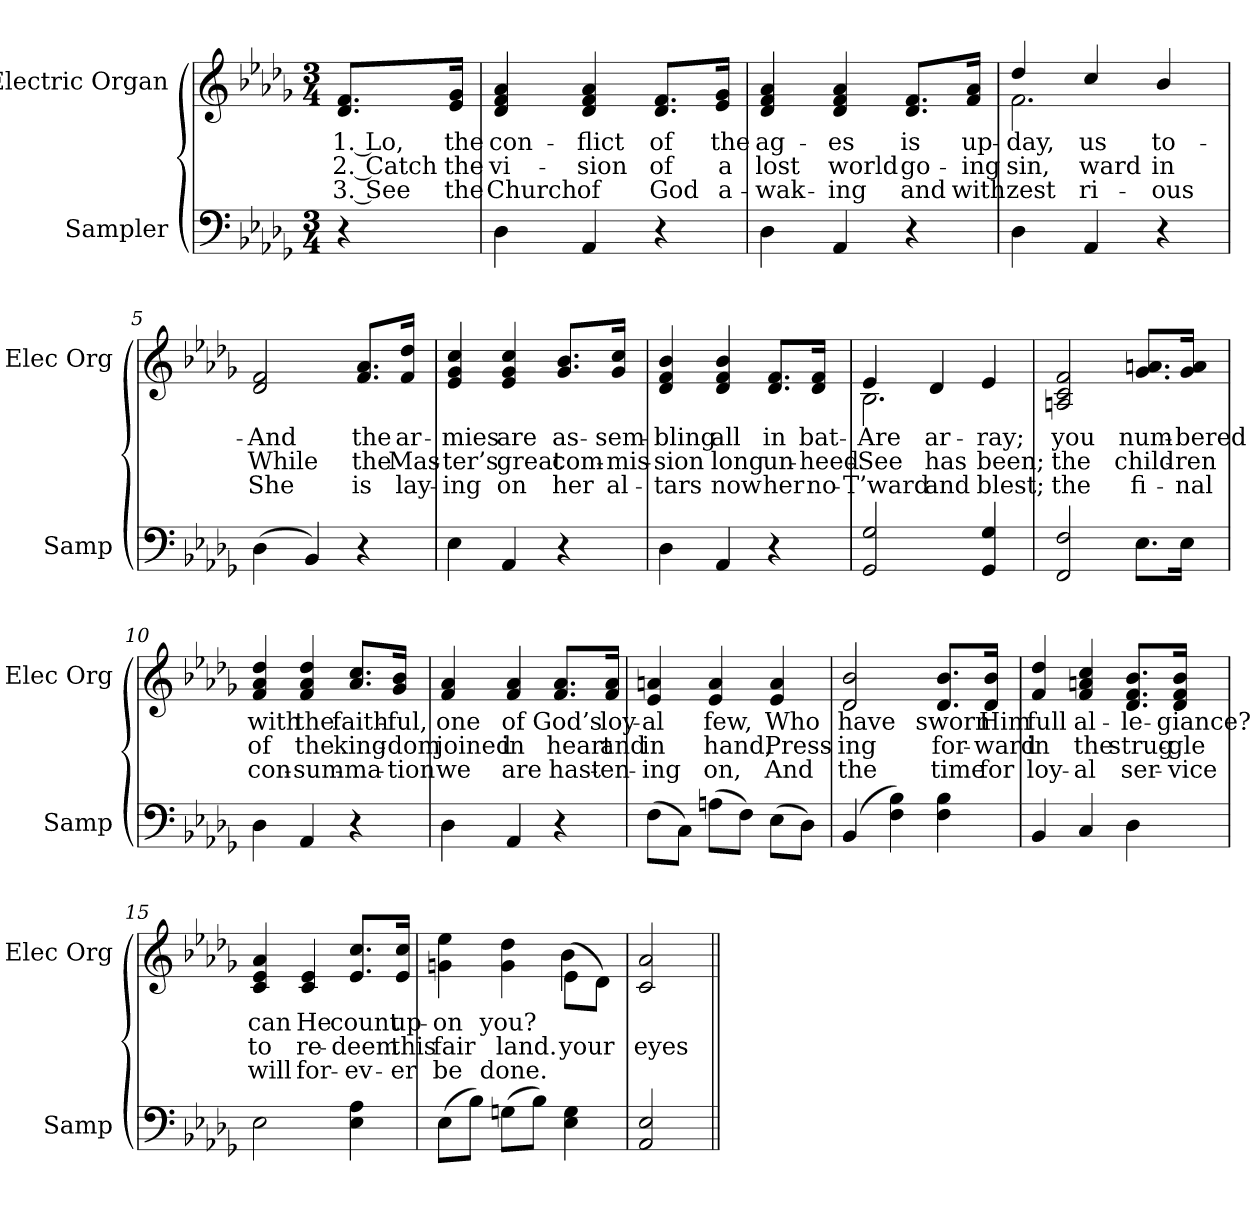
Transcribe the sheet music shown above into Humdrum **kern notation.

**kern	**kern	**text	**text	**text
*part2	*part1	*part1	*part1	*part1
*staff2	*staff1	*staff1	*staff1	*staff1
*I"Sampler	*I"Electric Organ	*	*	*
*I'Samp	*I'Elec Org	*	*	*
*clefF4	*clefG2	*	*	*
*k[b-e-a-d-g-]	*k[b-e-a-d-g-]	*	*	*
*D-:	*D-:	*	*	*
*M3/4	*M3/4	*	*	*
=1	=1	=1	=1	=1
4r	8.d-/ 8.f/L	1. Lo,	2. Catch	3. See
.	16e-/ 16g-/Jk	the	the	the
=2	=2	=2	=2	=2
4D-	4d- 4f 4a-	con-	vi-	Church
4AA-	4d- 4f 4a-	-flict	-sion	of
4r	8.d-/ 8.f/L	of	of	God
.	16e-/ 16g-/Jk	the	a	a-
=3	=3	=3	=3	=3
4D-	4d- 4f 4a-	ag-	lost	-wak-
4AA-	4d- 4f 4a-	-es	world	-ing
4r	8.d-/ 8.f/L	is	go-	and
.	16f/ 16a-/Jk	up-	-ing	with
=4	=4	=4	=4	=4
*	*^	*	*	*
4D-	4dd-/	2.f	-day,	sin,	zest
4AA-	4cc/	.	us	-ward	-ri-
4r	4b-/	.	to-	in	-ous
*	*v	*v	*	*	*
=5	=5	=5	=5	=5
(4D-	2d- 2f	And	While	She
4BB-)	.	.	.	.
4r	8.f/ 8.a-/L	the	the	is
.	16f/ 16dd-/Jk	ar-	Mas-	lay-
=6	=6	=6	=6	=6
4E-	4e- 4g- 4cc	-mies	-ter’s	-ing
4AA-	4e- 4g- 4cc	are	great	on
4r	8.g-/ 8.b-/L	as-	com-	her
.	16g-/ 16cc/Jk	-sem-	-mis-	al-
=7	=7	=7	=7	=7
4D-	4d- 4f 4b-	-bling	-sion	-tars
4AA-	4d- 4f 4b-	all	long	now
4r	8.d-/ 8.f/L	in	un-	her
.	16d-/ 16f/Jk	bat-	-heed-	no-
=8	=8	=8	=8	=8
*	*^	*	*	*
2GG- 2G-	4e-/	2.B-	Are	See	T’ward
.	4d-/	.	ar-	has	and
4GG- 4G-	4e-/	.	-ray;	been;	blest;
*	*v	*v	*	*	*
=9	=9	=9	=9	=9
2FF 2F	2An 2c 2f	you	the	the
8.E-\L	8.g-/ 8.an/L	num-	child-	fi-
16E-\Jk	16g-/ 16a/Jk	-bered	-ren	-nal
=10	=10	=10	=10	=10
4D-	4f 4a- 4dd-	with	of	con-
4AA-	4f 4a- 4dd-	the	the	-sum-
4r	8.a-/ 8.cc/L	faith-	king-	-ma-
.	16g-/ 16b-/Jk	-ful,	-dom	-tion
=11	=11	=11	=11	=11
4D-	4f 4a-	one	joined	we
4AA-	4f 4a-	of	in	are
4r	8.f/ 8.a-/L	God’s	heart	hast-
.	16f/ 16a-/Jk	loy-	and	-en-
=12	=12	=12	=12	=12
(8F\L	4e- 4an	-al	in	-ing
8C\J)	.	.	.	.
(8An\L	4e- 4a	few,	hand,	on,
8F\J)	.	.	.	.
(8E-\L	4e- 4a	Who	Press-	And
8D-\J)	.	.	.	.
=13	=13	=13	=13	=13
(4BB-	2d- 2b-	have	-ing	the
4F 4B-)	.	.	.	.
4F 4B-	8.d-/ 8.b-/L	sworn	for-	time
.	16d-/ 16b-/Jk	Him	-ward	for
=14	=14	=14	=14	=14
4BB-	4f 4dd-	full	in	loy-
4C	4f 4an 4cc	al-	the	-al
4D-	8.d-/ 8.f/ 8.b-/L	-le-	strug-	ser-
.	16d-/ 16f/ 16b-/Jk	-giance?	-gle	-vice
=15	=15	=15	=15	=15
2E-	4c 4e- 4a-	can	to	will
.	4c 4e-	He	re-	for-
4E- 4A-	8.e-/ 8.cc/L	count	-deem	-ev-
.	16e-/ 16cc/Jk	up-	this	-er
=16	=16	=16	=16	=16
*	*^	*	*	*
(8E-\L	4gn 4ee-	2ryy	-on	fair	be
8B-\J)	.	.	.	.	.
(8Gn\L	4g 4dd-	.	you?	land.	done.
8B-\J)	.	.	.	.	.
4E- 4G	(8e-\L	4b-	.	your	.
.	8d-\J)	.	.	.	.
*	*v	*v	*	*	*
=17	=17	=17	=17	=17
2AA- 2E-	2c 2a-	.	eyes	.
=||	=||	=||	=||	=||
*-	*-	*-	*-	*-
